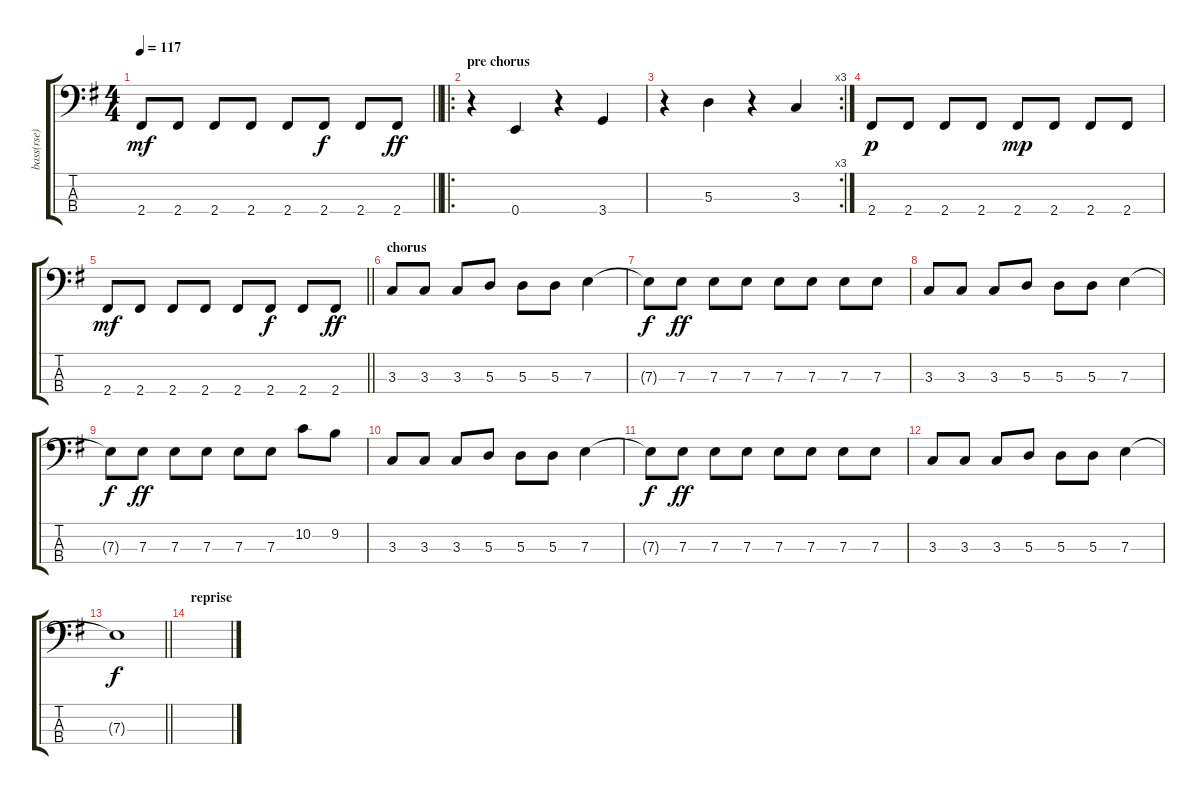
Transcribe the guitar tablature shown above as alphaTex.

\track ("bass(rse)" "bass(rse)") {instrument electricbassfinger}
\staff {score tabs}
\tuning (G2 D2 A1 E1) {hide}
\ts (4 4)
\tempo 117
\clef f4
\barLineRight lightlight
\ks g
2.4.8{dy mf} 2.4.8 2.4.8 2.4.8 2.4.8 2.4.8{dy f} 2.4.8 2.4.8{dy ff} |
\ro
\section ("" "pre chorus")
r.4 0.4.4 r.4 3.4.4 |
\rc 3
r.4 5.3.4 r.4 3.3.4 |
2.4.8{dy p} 2.4.8 2.4.8 2.4.8 2.4.8{dy mp} 2.4.8 2.4.8 2.4.8 |
\barLineRight lightlight
2.4.8{dy mf} 2.4.8 2.4.8 2.4.8 2.4.8 2.4.8{dy f} 2.4.8 2.4.8{dy ff} |
\section ("" "chorus")
3.3.8 3.3.8 3.3.8 5.3.8 5.3.8 5.3.8 7.3.4 |
7.3{t}.8{dy f} 7.3.8{dy ff} 7.3.8 7.3.8 7.3.8 7.3.8 7.3.8 7.3.8 |
3.3.8 3.3.8 3.3.8 5.3.8 5.3.8 5.3.8 7.3.4 |
7.3{t}.8{dy f} 7.3.8{dy ff} 7.3.8 7.3.8 7.3.8 7.3.8 10.2.8 9.2.8 |
3.3.8 3.3.8 3.3.8 5.3.8 5.3.8 5.3.8 7.3.4 |
7.3{t}.8{dy f} 7.3.8{dy ff} 7.3.8 7.3.8 7.3.8 7.3.8 7.3.8 7.3.8 |
3.3.8 3.3.8 3.3.8 5.3.8 5.3.8 5.3.8 7.3.4 |
\barLineRight lightlight
7.3{t}.1{dy f} |
\section ("" "reprise")
